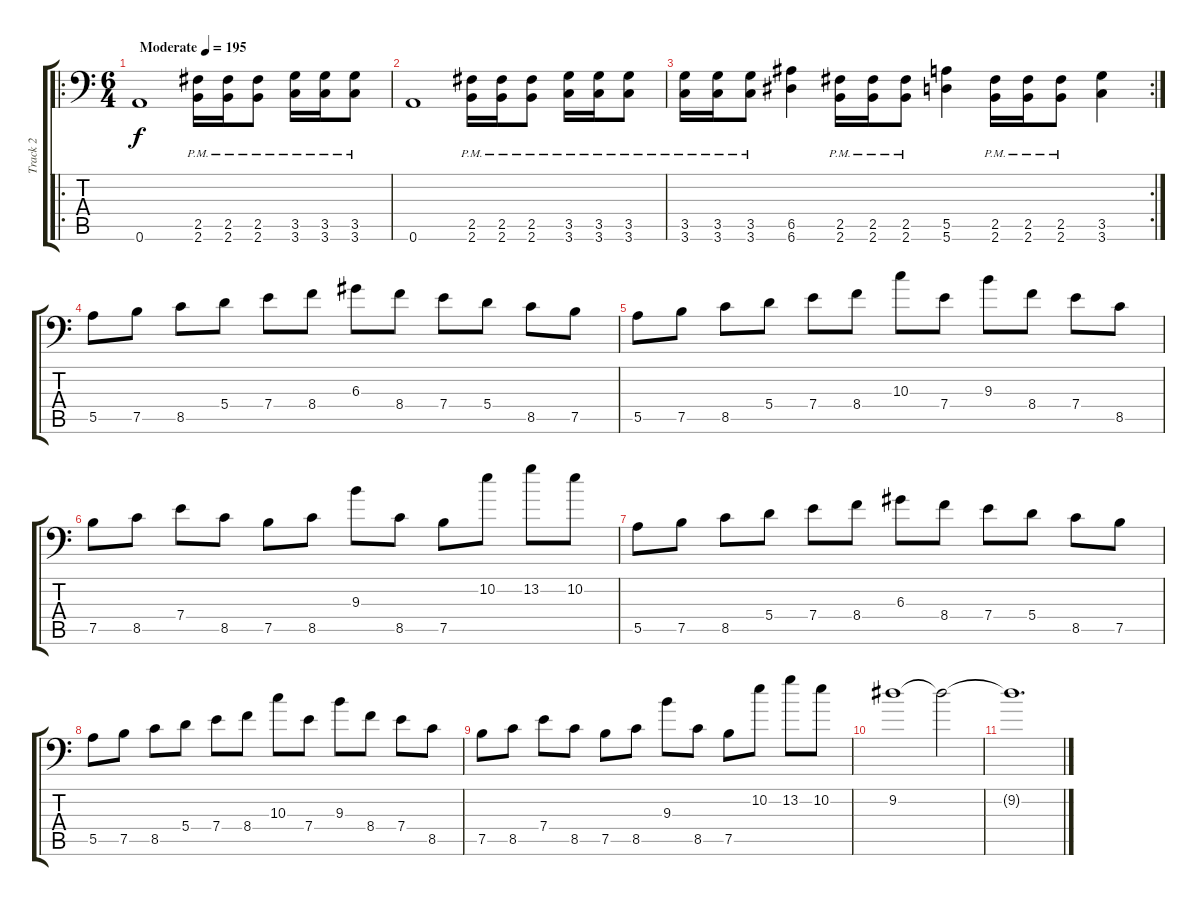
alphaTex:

\track ("Track 2" "Track 2") {instrument overdrivenguitar}
\staff {score tabs}
\tuning (B3 Gb3 D3 A2 E2 A1) {hide}
\ro
\ts (6 4)
\tempo (195 "Moderate")
\clef f4
\ks c
0.6.1{dy f instrument overdrivenguitar} (2.5{pm} 2.6{pm}).16 (2.5{pm} 2.6{pm}).16 (2.5{pm} 2.6{pm}).8 (3.5{pm} 3.6{pm}).16 (3.5{pm} 3.6{pm}).16 (3.5{pm} 3.6{pm}).8 |
0.6.1 (2.5{pm} 2.6{pm}).16 (2.5{pm} 2.6{pm}).16 (2.5{pm} 2.6{pm}).8 (3.5{pm} 3.6{pm}).16 (3.5{pm} 3.6{pm}).16 (3.5{pm} 3.6{pm}).8 |
\rc 2
(3.5{pm} 3.6{pm}).16 (3.5{pm} 3.6{pm}).16 (3.5{pm} 3.6{pm}).8 (6.5 6.6).4 (2.5{pm} 2.6{pm}).16 (2.5{pm} 2.6{pm}).16 (2.5{pm} 2.6{pm}).8 (5.5 5.6).4 (2.5{pm} 2.6{pm}).16 (2.5{pm} 2.6{pm}).16 (2.5{pm} 2.6{pm}).8 (3.5 3.6).4 |
5.5.8 7.5.8 8.5.8 5.4.8 7.4.8 8.4.8 6.3.8 8.4.8 7.4.8 5.4.8 8.5.8 7.5.8 |
5.5.8 7.5.8 8.5.8 5.4.8 7.4.8 8.4.8 10.3.8 7.4.8 9.3.8 8.4.8 7.4.8 8.5.8 |
7.5.8 8.5.8 7.4.8 8.5.8 7.5.8 8.5.8 9.3.8 8.5.8 7.5.8 10.2.8 13.2.8 10.2.8 |
5.5.8 7.5.8 8.5.8 5.4.8 7.4.8 8.4.8 6.3.8 8.4.8 7.4.8 5.4.8 8.5.8 7.5.8 |
5.5.8 7.5.8 8.5.8 5.4.8 7.4.8 8.4.8 10.3.8 7.4.8 9.3.8 8.4.8 7.4.8 8.5.8 |
7.5.8 8.5.8 7.4.8 8.5.8 7.5.8 8.5.8 9.3.8 8.5.8 7.5.8 10.2.8 13.2.8 10.2.8 |
9.2.1 9.2{t}.2 |
9.2{t}.1{d}
